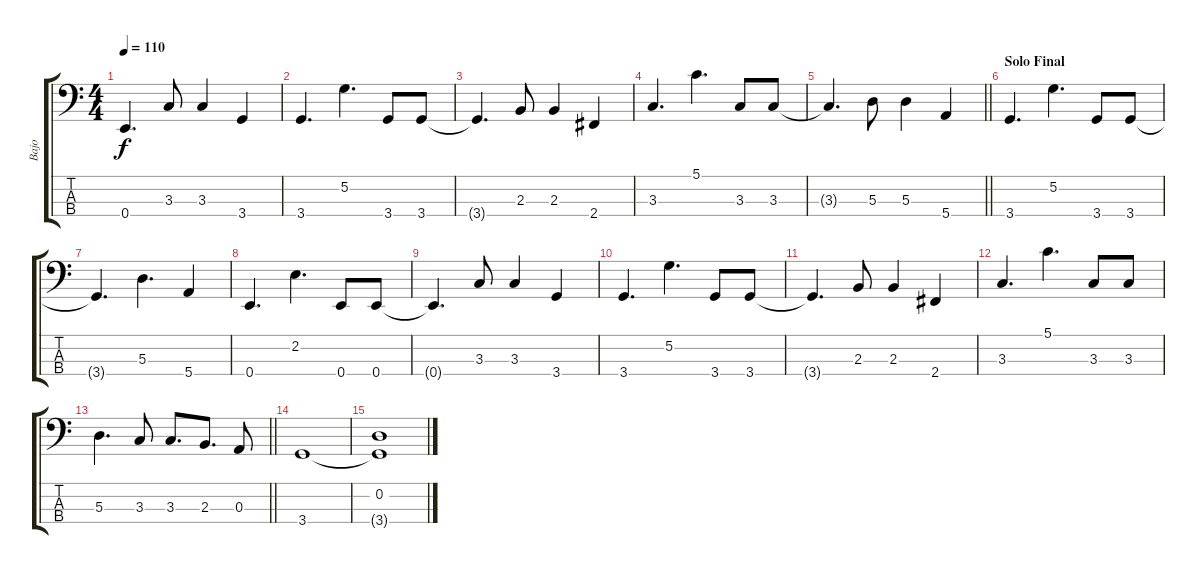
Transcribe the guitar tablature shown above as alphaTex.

\track ("Bajo" "Bajo") {instrument electricbassfinger}
\staff {score tabs}
\tuning (G2 D2 A1 E1) {hide}
\ts (4 4)
\tempo 110
\clef f4
\ks c
0.4{t}.4{d dy f} 3.3.8 3.3.4 3.4.4 |
3.4.4{d} 5.2.4{d} 3.4.8 3.4.8 |
3.4{t}.4{d} 2.3.8 2.3.4 2.4.4 |
3.3.4{d} 5.1.4{d} 3.3.8 3.3.8 |
\barLineRight lightlight
3.3{t}.4{d} 5.3.8 5.3.4 5.4.4 |
\section ("" "Solo Final")
3.4.4{d} 5.2.4{d} 3.4.8 3.4.8 |
3.4{t}.4{d} 5.3.4{d} 5.4.4 |
0.4.4{d} 2.2.4{d} 0.4.8 0.4.8 |
0.4{t}.4{d} 3.3.8 3.3.4 3.4.4 |
3.4.4{d} 5.2.4{d} 3.4.8 3.4.8 |
3.4{t}.4{d} 2.3.8 2.3.4 2.4.4 |
3.3.4{d} 5.1.4{d} 3.3.8 3.3.8 |
\barLineRight lightlight
5.3.4{d} 3.3.8 3.3.8{d} 2.3.8{d} 0.3.8 |
3.4.1 |
(0.2 3.4{t}).1
